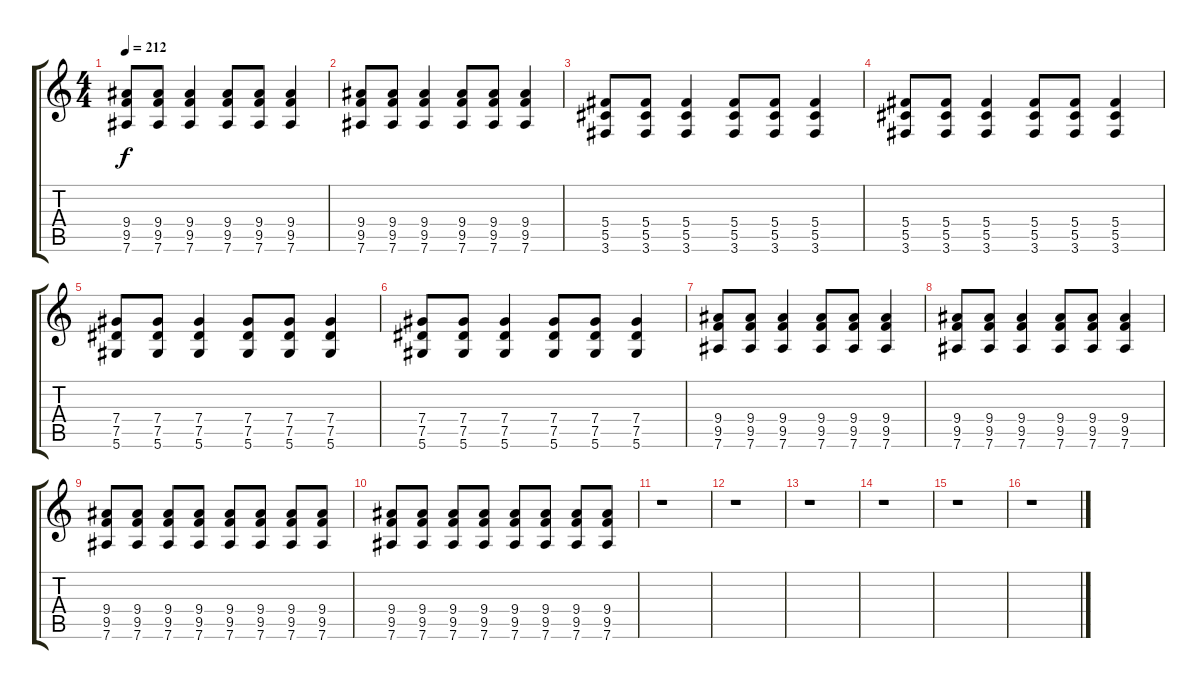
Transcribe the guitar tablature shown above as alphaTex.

\track "" {instrument distortionguitar}
\staff {score tabs}
\tuning (Eb4 Bb3 Gb3 Db3 Ab2 Eb2) {hide}
\ts (4 4)
\tempo 212
\clef g2
\ks c
(9.4 9.5 7.6).8{dy f} (9.4 9.5 7.6).8 (9.4 9.5 7.6).4 (9.4 9.5 7.6).8 (9.4 9.5 7.6).8 (9.4 9.5 7.6).4 |
(9.4 9.5 7.6).8 (9.4 9.5 7.6).8 (9.4 9.5 7.6).4 (9.4 9.5 7.6).8 (9.4 9.5 7.6).8 (9.4 9.5 7.6).4 |
(5.4 5.5 3.6).8 (5.4 5.5 3.6).8 (5.4 5.5 3.6).4 (5.4 5.5 3.6).8 (5.4 5.5 3.6).8 (5.4 5.5 3.6).4 |
(5.4 5.5 3.6).8 (5.4 5.5 3.6).8 (5.4 5.5 3.6).4 (5.4 5.5 3.6).8 (5.4 5.5 3.6).8 (5.4 5.5 3.6).4 |
(7.4 7.5 5.6).8 (7.4 7.5 5.6).8 (7.4 7.5 5.6).4 (7.4 7.5 5.6).8 (7.4 7.5 5.6).8 (7.4 7.5 5.6).4 |
(7.4 7.5 5.6).8 (7.4 7.5 5.6).8 (7.4 7.5 5.6).4 (7.4 7.5 5.6).8 (7.4 7.5 5.6).8 (7.4 7.5 5.6).4 |
(9.4 9.5 7.6).8 (9.4 9.5 7.6).8 (9.4 9.5 7.6).4 (9.4 9.5 7.6).8 (9.4 9.5 7.6).8 (9.4 9.5 7.6).4 |
(9.4 9.5 7.6).8 (9.4 9.5 7.6).8 (9.4 9.5 7.6).4 (9.4 9.5 7.6).8 (9.4 9.5 7.6).8 (9.4 9.5 7.6).4 |
(9.4 9.5 7.6).8 (9.4 9.5 7.6).8 (9.4 9.5 7.6).8 (9.4 9.5 7.6).8 (9.4 9.5 7.6).8 (9.4 9.5 7.6).8 (9.4 9.5 7.6).8 (9.4 9.5 7.6).8 |
(9.4 9.5 7.6).8 (9.4 9.5 7.6).8 (9.4 9.5 7.6).8 (9.4 9.5 7.6).8 (9.4 9.5 7.6).8 (9.4 9.5 7.6).8 (9.4 9.5 7.6).8 (9.4 9.5 7.6).8 |
r.1 |
r.1 |
r.1 |
r.1 |
r.1 |
r.1
